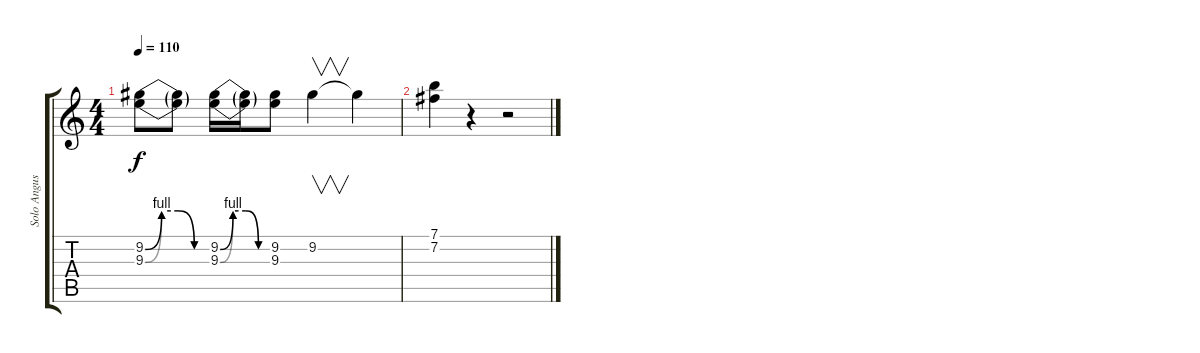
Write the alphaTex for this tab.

\track ("Solo Angus" "Solo Angus") {instrument distortionguitar}
\staff {score tabs}
\tuning (E4 B3 G3 D3 A2 E2) {hide}
\ts (4 4)
\tempo 110
\clef g2
\ks c
(9.2{be (custom 0 0 15 4 30 4 45 0 60 0)} 9.3{be (custom 0 0 15 4 30 4 45 0 60 0)}).8{dy f} (9.2{t} 9.3{t}).8 (9.2{be (custom 0 0 15 4 30 4 45 0 60 0)} 9.3{be (custom 0 0 15 4 30 4 45 0 60 0)}).16 (9.2{t} 9.3{t}).16 (9.2 9.3).8 9.2.4{v} 9.2{t}.4 |
(7.1 7.2).4 r.4 r.2
